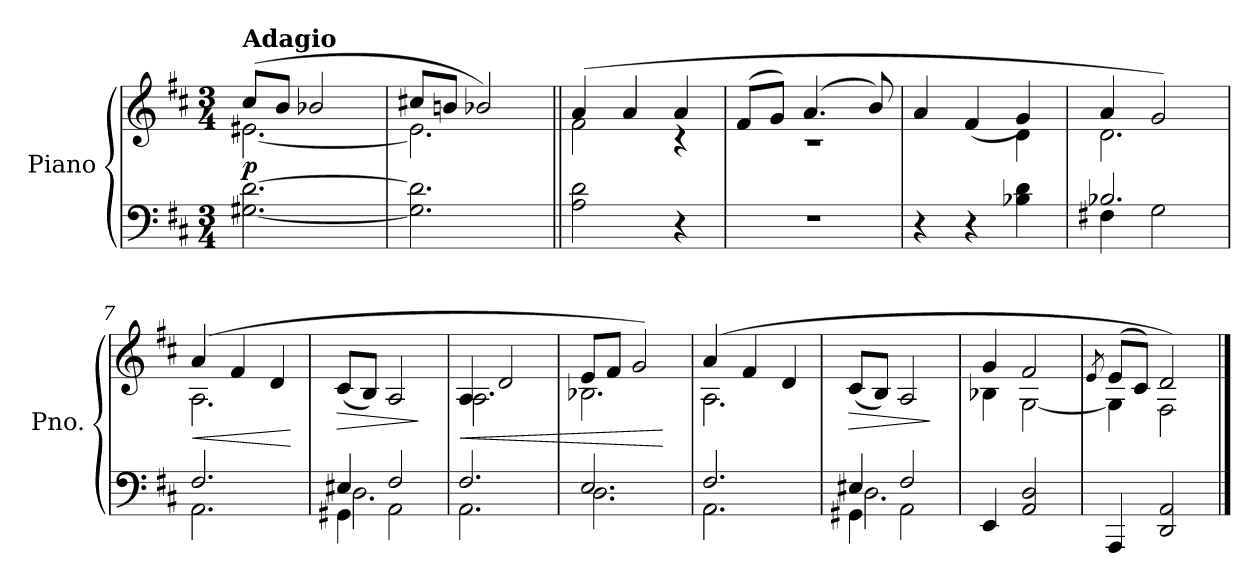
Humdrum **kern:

**kern	**kern	**dynam
*part1	*part1	*part1
*staff2	*staff1	*staff1/2
*I"Piano	*	*
*I'Pno.	*	*
*clefF4	*clefG2	*
*k[f#c#]	*k[f#c#]	*
*M3/4	*M3/4	*
=1	=1	=1
*	*^	*
!	!LO:TX:a:B:t=Adagio	!	!
!	!	!	!LO:DY:b
[2.G#X\ [2.d\	(>8cc#/L	[2.e#X\	p
.	8b/J	.	.
.	2b-X/	.	.
=2	=2	=2	=2
2.G#\] 2.d\]	8cc#X/L	2.e#\]	.
.	8bn/J	.	.
.	2b-X/)	.	.
=3||	=3||	=3||	=3||
*	*MM100	*	*
2A\ 2d\	(>4a/	2f#\	.
.	4a/	.	.
4r	4a/	4r	.
=4	=4	=4	=4
2.r	(>8f#/L	2.r	.
.	8g/J)	.	.
.	(>4.a/	.	.
.	8b/)	.	.
=5	=5	=5	=5
4r	4a/	2ryy	.
4r	(>4f#/	.	.
4B-X\ 4d\	4g/)	4d\	.
=6	=6	=6	=6
*^	*	*	*
2.B-X/	4F#X\	4a/	2.d\	.
.	2G\	2g/)	.	.
=7	=7	=7	=7	=7
!	!	!	!	!LO:HP:b
2.F#/	2.AA\	(>4a/	2.A\	<
.	.	4f#/	.	.
.	.	4d/	.	.
*v	*v	*	*	*
*	*v	*v	*
.	.	[
!!LO:LB:g=z
=8	=8	=8
*^	*	*
*	*^	*	*
!	!	!	!	!LO:HP:b
4E#X/	4GG#X\	2.D\	(<8c#/L	>
.	.	.	8B/J)	.
2F#/	2AA\	.	2A/	.
*v	*v	*v	*	*
.	.	]
=9	=9	=9
*^	*	*
!	!	!	!LO:HP:b
*	*	*^	*
2.F#/	2.AA\	4A/	2.A\	<
.	.	2d/	.	.
=10	=10	=10	=10	=10
2.E/	2.D\	8e/L	2.B-X\	.
.	.	8f#/J	.	.
.	.	2g/)	.	.
*v	*v	*	*	*
*	*v	*v	*
.	.	[
=11	=11	=11
*^	*^	*
2.F#/	2.AA\	(>4a/	2.A\	.
.	.	4f#/	.	.
.	.	4d/	.	.
*	*	*v	*v	*
=12	=12	=12	=12
*	*^	*	*
!	!	!	!	!LO:HP:b
4E#X/	4GG#X\	2.D\	(<8c#/L	>
.	.	.	8B/J)	.
2F#/	2AA\	.	2A/	.
*v	*v	*v	*	*
.	.	]
=13	=13	=13
*	*^	*
4EE/	4g/	4B-X\	.
2AA/ 2D/	2f#/	[2G\	.
=14	=14	=14	=14
.	8qe/	.	.
4AAA/	(>8e/L	4G\]	.
.	8c#/J)	.	.
2DD/ 2AA/	2d/)	2F#\	.
*	*v	*v	*
==	==	==
*-	*-	*-
